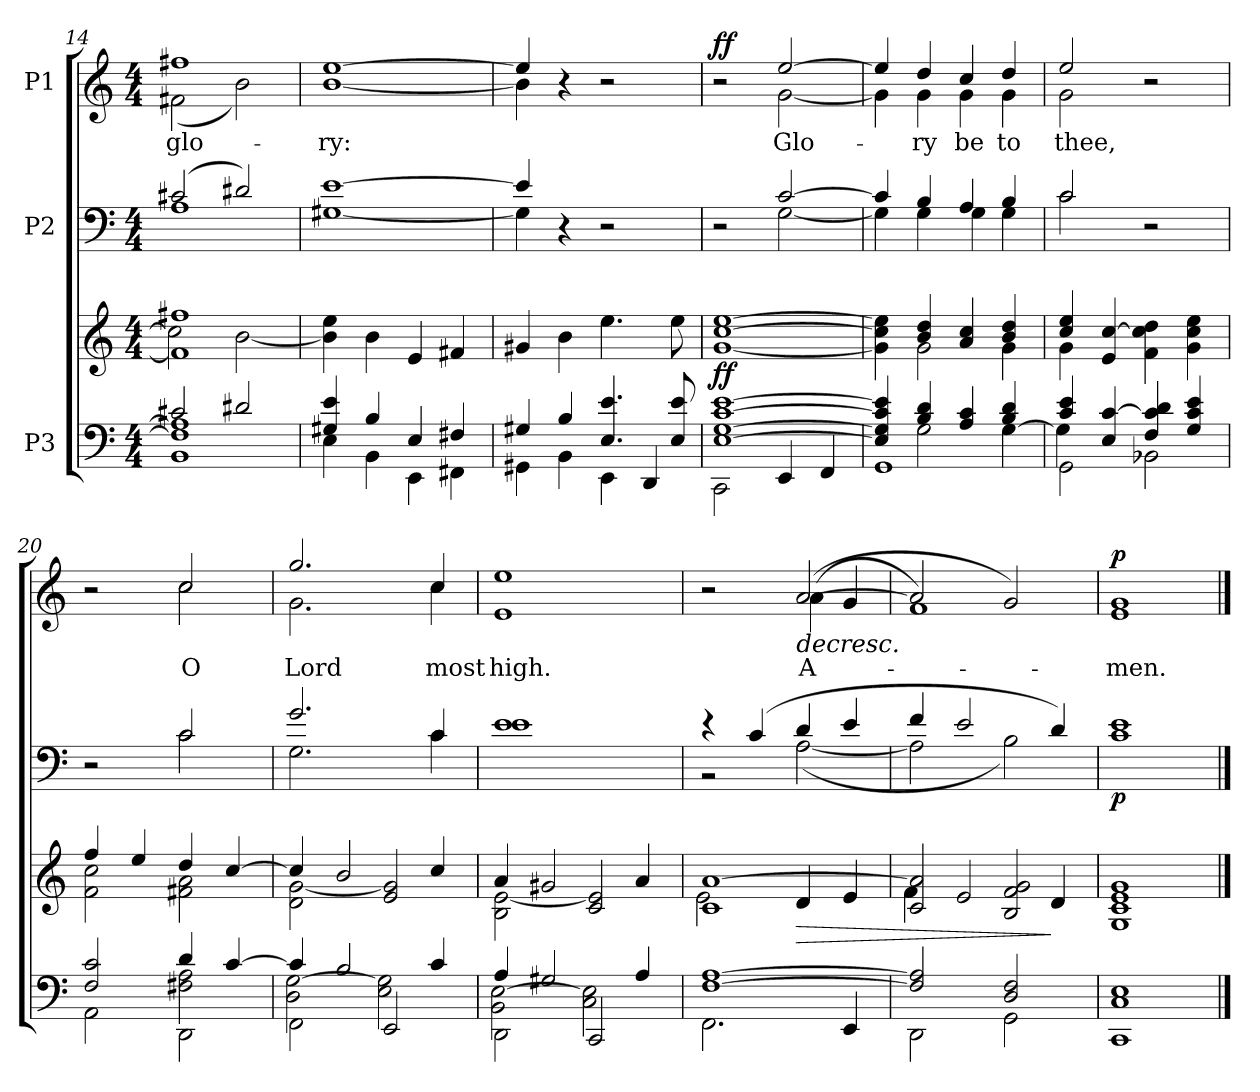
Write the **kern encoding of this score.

**kern	**kern	**dynam	**kern	**dynam	**kern	**text	**dynam
*part3	*part3	*part3	*part2	*part2	*part1	*part1	*part1
*staff4	*staff3	*staff3/4	*staff2	*staff2	*staff1	*staff1	*staff1
*I"P3	*	*	*I"P2	*	*I"P1	*	*
*clefF4	*clefG2	*	*clefF4	*	*clefG2	*	*
*k[]	*k[]	*	*k[]	*	*k[]	*	*
*C:	*C:	*	*C:	*	*C:	*	*
*M4/4	*M4/4	*	*M4/4	*	*M4/4	*	*
=14	=14	=14	=14	=14	=14	=14	=14
*^	*^	*	*^	*	*	*	*
!	!	!	!	!	!	!	!	!	!LO:LY:b:color=#000000	!
*	*	*	*	*	*	*	*	*^	*	*
2c#Xi/	1BBi 1F#i] 1Ai]	1f#i] 1ff#Xi	2cc#i\]	.	(2c#Xi/	1Ai	.	1ff#Xi	(2f#Xi\	glo-	.
2d#Xi/	.	.	[2bi\	.	2d#Xi/)	.	.	.	2bi\)	.	.
*	*	*v	*v	*	*	*	*	*	*	*	*
=15	=15	=15	=15	=15	=15	=15	=15	=15	=15	=15
*	*	*^	*	*	*	*	*	*	*	*
!	!	!	!	!	!	!	!	!	!	!LO:LY:b:color=#000000	!
*	*	*v	*v	*	*	*	*	*	*	*	*
4G#Xi/ 4ei	4Ei\	4bi\] 4eei	.	[1ei	[1G#Xi	.	[1eei	[1bi	-ry:	.
4Bi/	4BBi\	4bi\	.	.	.	.	.	.	.	.
4Ei/	4EEi\	4ei/	.	.	.	.	.	.	.	.
4F#Xi/	4FF#Xi\	4f#Xi/	.	.	.	.	.	.	.	.
=16	=16	=16	=16	=16	=16	=16	=16	=16	=16	=16
4G#Xi/	4GG#Xi\	4g#Xi/	.	4ei/]	4G#i\]	.	4eei/]	4bi\]	.	.
4Bi/	4BBi\	4bi\	.	4r	2.ryy	.	4r	2.ryy	.	.
4.Ei/ 4.ei	4EEi\	4.eei\	.	2r	.	.	2r	.	.	.
.	4DDi/	.	.	.	.	.	.	.	.	.
8Ei/ 8ei	.	8eei\	.	.	.	.	.	.	.	.
!!LO:LB:g=z	!!
=17	=17	=17	=17	=17	=17	=17	=17	=17	=17	=17
[1Ei [1Gi [1ci [1ei	2CCi\	[1gi [1cci [1eei	ff	2r	2ryy	.	2r	2ryy	.	ff
!	!	!	!	!	!	!	!	!	!LO:LY:b:color=#000000	!
.	4EEi/	.	.	[2ci/	[2Gi\	.	[2eei/	[2gi\	Glo-	.
.	4FFi/	.	.	.	.	.	.	.	.	.
=18	=18	=18	=18	=18	=18	=18	=18	=18	=18	=18
*	*^	*^	*	*	*	*	*	*	*	*
4Ei/] 4Gi] 4ci] 4ei]	1GGi	4ryy	4gi\] 4cci] 4eei]	4ryy	.	4ci/]	4Gi\]	.	4eei/]	4gi\]	.	.
!	!	!	!	!	!	!	!	!	!	!	!LO:LY:b:color=#000000	!
4Bi/ 4di	.	2Gi\	4bi/ 4ddi	2gi\	.	4Bi/	4Gi\	.	4ddi/	4gi\	-ry	.
!	!	!	!	!	!	!	!	!	!	!	!LO:LY:b:color=#000000	!
4Ai/ 4ci	.	.	4ai/ 4cci	.	.	4Ai/	4Gi\	.	4cci/	4gi\	be	.
!	!	!	!	!	!	!	!	!	!	!	!LO:LY:b:color=#000000	!
4Bi/ 4di	.	[4Gi\	4bi/ 4ddi	4gi\	.	4Bi/	4Gi\	.	4ddi/	4gi\	to	.
=19	=19	=19	=19	=19	=19	=19	=19	=19	=19	=19	=19	=19
!	!	!	!	!	!	!	!	!	!	!	!LO:LY:b:color=#000000	!
4ci/ 4ei	2GGi\	4Gi\]	4cci/ 4eei	4gi\	.	2ci/	2ci\	.	2eei/	2gi\	thee,	.
4Ei/ [4ci	.	2.ryy	4ei/ [4cci	2.ryy	.	.	.	.	.	.	.	.
4Fi/ 4ci] 4di	2BB-Xi\	.	4fi\ 4cci] 4ddi	.	.	2r	2ryy	.	2r	2ryy	.	.
4Gi/ 4ci 4ei	.	.	4gi\ 4cci 4eei	.	.	.	.	.	.	.	.	.
=20	=20	=20	=20	=20	=20	=20	=20	=20	=20	=20	=20	=20
2Fi/ 2ci	2AAi\	2ryy	4ffi/	2fi\ 2cci	.	2r	2ryy	.	2r	2ryy	.	.
.	.	.	4eei/	.	.	.	.	.	.	.	.	.
!	!	!	!	!	!	!	!	!	!	!	!LO:LY:b:color=#000000	!
4di/	2DDi\	2F#Xi\ 2Ai	4ddi/	2f#Xi\ 2ai	.	2ci/	2ci\	.	2cci/	2cci\	O	.
[4ci/	.	.	[4cci/	.	.	.	.	.	.	.	.	.
=21	=21	=21	=21	=21	=21	=21	=21	=21	=21	=21	=21	=21
!	!	!	!	!	!	!	!	!	!	!	!LO:LY:b:color=#000000	!
4ci/]	2FFi\	2Di\ [2Gi	4cci/]	2di\ [2gi	.	2.gi/	2.Gi\	.	2.ggi/	2.gi\	Lord	.
2Bi/	.	.	2bi/	.	.	.	.	.	.	.	.	.
.	2EEi/	2Ei\ 2Gi]	.	2ei/ 2gi]	.	.	.	.	.	.	.	.
!	!	!	!	!	!	!	!	!	!	!	!LO:LY:b:color=#000000	!
4ci/	.	.	4cci/	.	.	4ci/	4ci\	.	4cci/	4cci\	most	.
=22	=22	=22	=22	=22	=22	=22	=22	=22	=22	=22	=22	=22
!	!	!	!	!	!	!	!	!	!	!	!LO:LY:b:color=#000000	!
4Ai/	2DDi\	2BBi\ [2Ei	4ai/	2Bi\ [2ei	.	1ei	1ei	.	1eei	1ei	high.	.
2G#Xi/	.	.	2g#Xi/	.	.	.	.	.	.	.	.	.
.	2CCi/	2Ci\ 2Ei]	.	2ci/ 2ei]	.	.	.	.	.	.	.	.
4Ai/	.	.	4ai/	.	.	.	.	.	.	.	.	.
*	*v	*v	*	*	*	*	*	*	*	*	*	*
=23	=23	=23	=23	=23	=23	=23	=23	=23	=23	=23	=23
[1Fi [1Ai	2.FFi\	1ci [1ai	2ei\	.	4r	2r	.	2r	2ryy	.	.
.	.	.	.	.	(4ci/	.	.	.	.	.	.
!	!	!	!	!LO:HP:b	!	!	!	!	!	!	!
!	!	!	!	!	!	!	!	!	!	!LO:LY:b:color=#000000	!LO:HP:b
.	.	.	4di/	>	4di/	([2Ai\	.	([2ai/	(4ai\	A-	>
.	4EEi/	.	4ei/	.	4ei/	.	.	.	4gi/	.	.
=24	=24	=24	=24	=24	=24	=24	=24	=24	=24	=24	=24
2Fi/] 2Ai]	2DDi\	2ci/ 2ai]	4fi\	.	4fi/	2Ai\]	.	2ai/]	1fi)	.	.
.	.	.	2ei/	.	2ei/	.	.	.	.	.	.
2Di/ 2Fi	2GGi\	2Bi/ 2fi 2gi	.	.	.	2Bi\)	.	2gi/)	.	.	.
.	.	.	4di/	]	4di/)	.	.	.	.	.	.
*	*	*v	*v	*	*	*	*	*	*	*	*
=25	=25	=25	=25	=25	=25	=25	=25	=25	=25	=25
*	*	*^	*	*	*	*	*	*	*	*
!	!	!	!	!	!	!	!	!	!	!LO:LY:b:color=#000000	!
*	*	*v	*v	*	*	*	*	*	*	*	*
1Ci 1Ei	1CCi	1Gi 1ci 1ei 1gi	.	1ei	1ci	p	1gi	1ei	-men.	p
*	*	*	*	*v	*v	*	*	*	*	*
*v	*v	*	*	*	*	*v	*v	*	*
.	.	.	.	.	.	.	]
==	==	==	==	==	==	==	==
*-	*-	*-	*-	*-	*-	*-	*-
